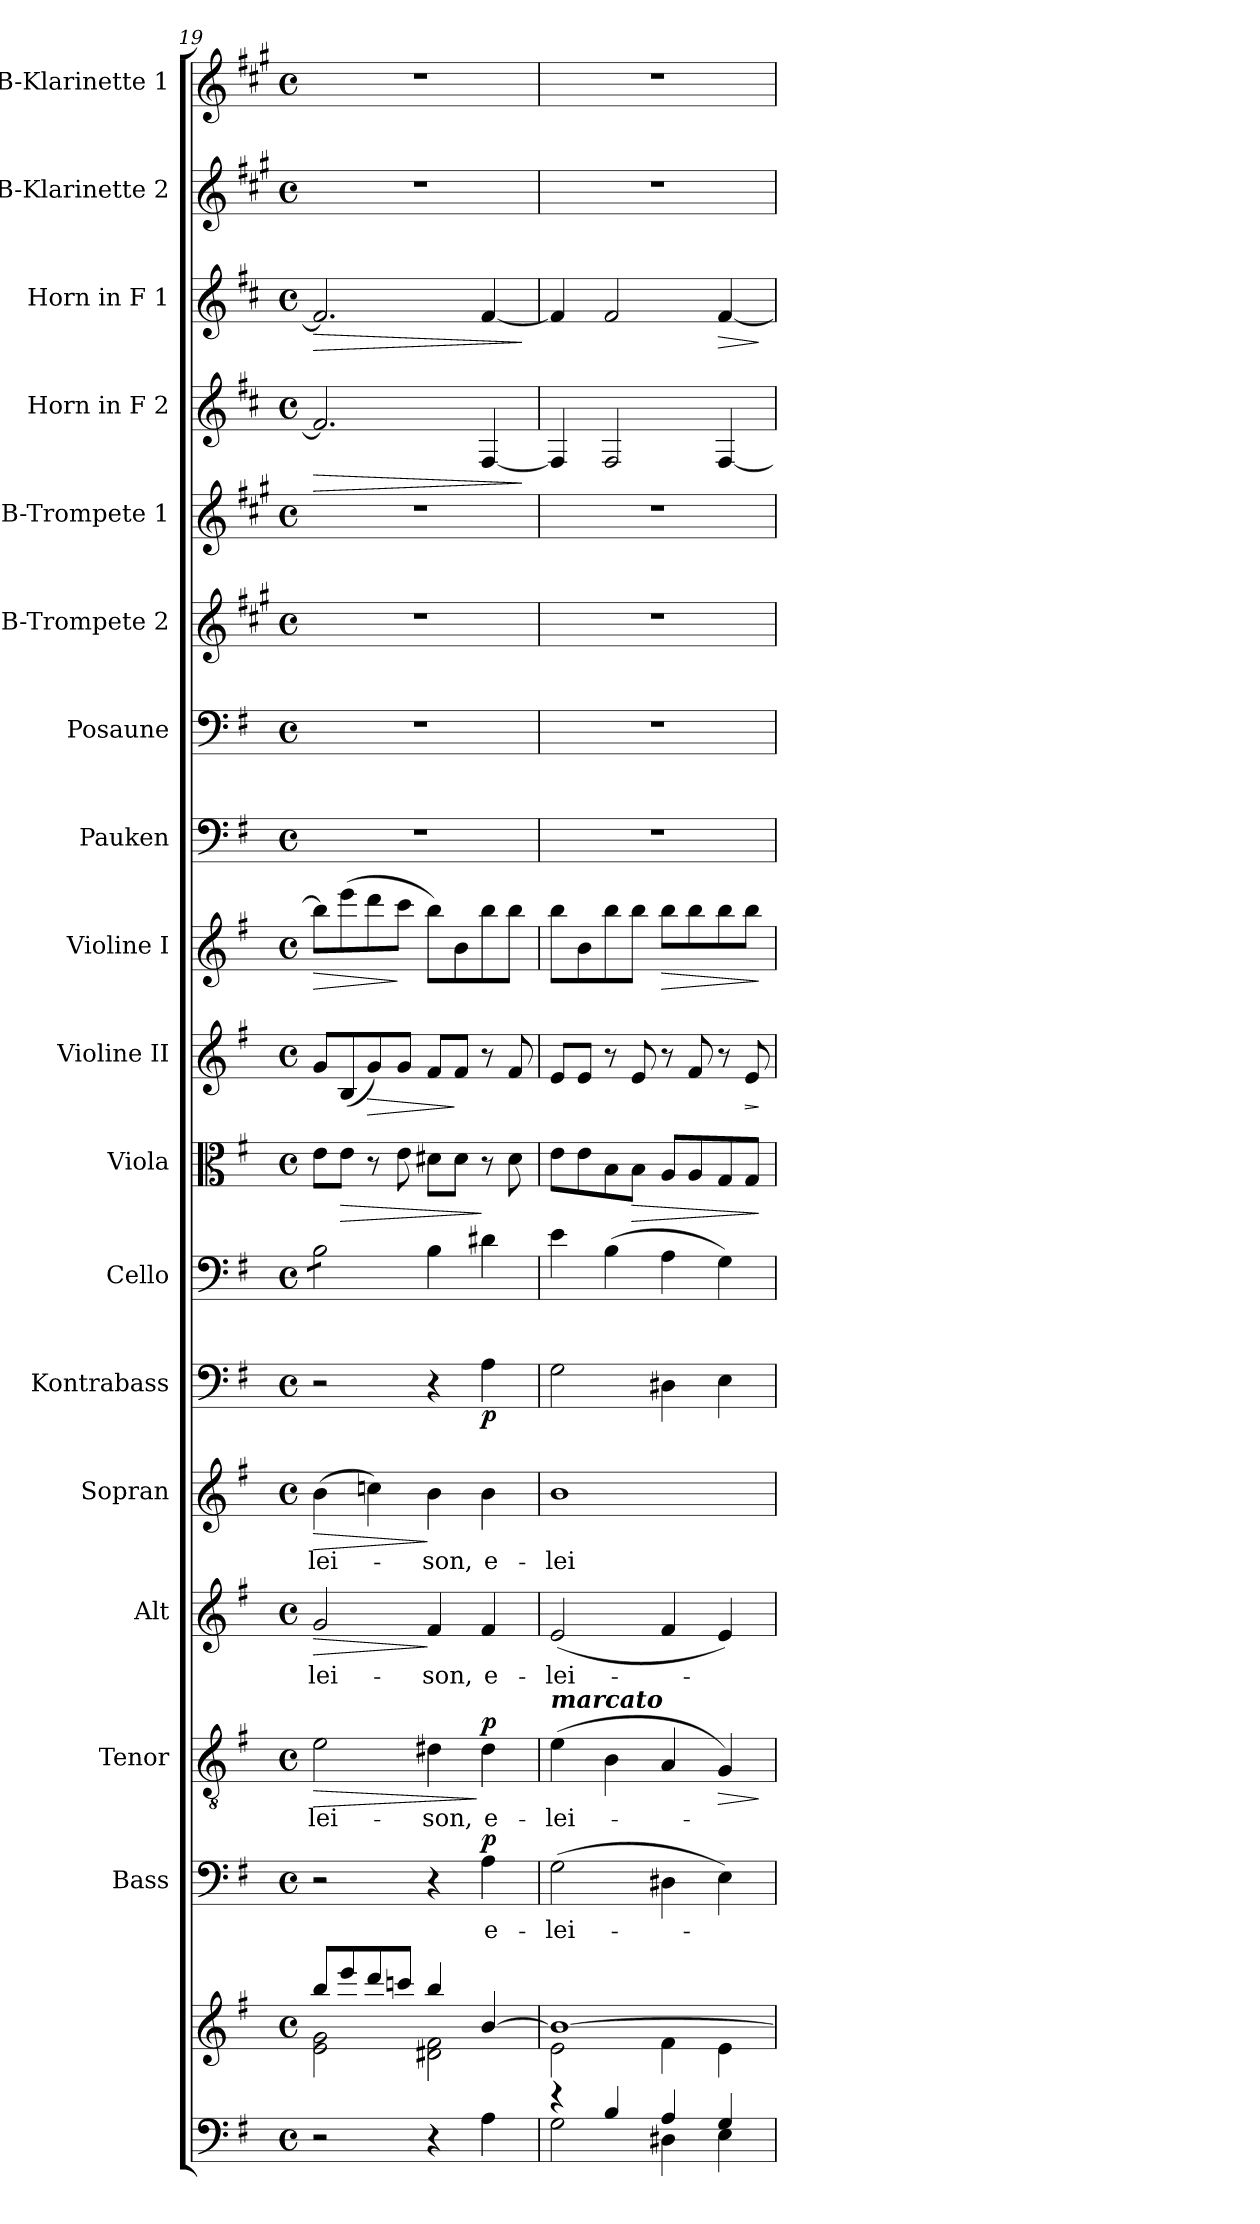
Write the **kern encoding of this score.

**kern	**kern	**kern	**text	**dynam	**kern	**text	**dynam	**kern	**text	**dynam	**kern	**text	**dynam	**kern	**dynam	**kern	**kern	**dynam	**kern	**dynam	**kern	**dynam	**kern	**kern	**kern	**kern	**kern	**dynam	**kern	**dynam	**kern	**kern
*part18	*part18	*part17	*part17	*part17	*part16	*part16	*part16	*part15	*part15	*part15	*part14	*part14	*part14	*part13	*part13	*part12	*part11	*part11	*part10	*part10	*part9	*part9	*part8	*part7	*part6	*part5	*part4	*part4	*part3	*part3	*part2	*part1
*staff19	*staff18	*staff17	*staff17	*staff17	*staff16	*staff16	*staff16	*staff15	*staff15	*staff15	*staff14	*staff14	*staff14	*staff13	*staff13	*staff12	*staff11	*staff11	*staff10	*staff10	*staff9	*staff9	*staff8	*staff7	*staff6	*staff5	*staff4	*staff4	*staff3	*staff3	*staff2	*staff1
*	*	*I"Bass	*	*	*I"Tenor	*	*	*I"Alt	*	*	*I"Sopran	*	*	*I"Kontrabass	*	*I"Cello	*I"Viola	*	*I"Violine II	*	*I"Violine I	*	*I"Pauken	*I"Posaune	*I"B-Trompete 2	*I"B-Trompete 1	*I"Horn in F 2	*	*I"Horn in F 1	*	*I"B-Klarinette 2	*I"B-Klarinette 1
*	*	*I'B.	*	*	*I'T.	*	*	*I'A.	*	*	*I'S.	*	*	*I'Kb.	*	*	*I'Vla.	*	*I'Vl. II	*	*I'Vl. I	*	*I'Pk.	*I'Pos.	*I'B Trp. 2	*I'B Trp. 1	*	*	*	*	*I'B Kl. 2	*I'B Kl. 1
*clefF4	*clefG2	*clefF4	*	*	*clefGv2	*	*	*clefG2	*	*	*clefG2	*	*	*clefF4	*	*clefF4	*clefC3	*	*clefG2	*	*clefG2	*	*clefF4	*clefF4	*clefG2	*clefG2	*clefG2	*	*clefG2	*	*clefG2	*clefG2
*	*	*	*	*	*	*	*	*	*	*	*	*	*	*ITrd7c12	*	*	*	*	*	*	*	*	*	*	*ITrd1c2	*ITrd1c2	*ITrd4c7	*	*ITrd4c7	*	*ITrd1c2	*ITrd1c2
*k[f#]	*k[f#]	*k[f#]	*	*	*k[f#]	*	*	*k[f#]	*	*	*k[f#]	*	*	*k[f#]	*	*k[f#]	*k[f#]	*	*k[f#]	*	*k[f#]	*	*k[f#]	*k[f#]	*k[f#]	*k[f#]	*k[f#]	*	*k[f#]	*	*k[f#]	*k[f#]
*G:	*G:	*G:	*	*	*G:	*	*	*G:	*	*	*G:	*	*	*G:	*	*G:	*G:	*	*G:	*	*G:	*	*G:	*G:	*G:	*G:	*G:	*	*G:	*	*G:	*G:
*M4/4	*M4/4	*M4/4	*	*	*M4/4	*	*	*M4/4	*	*	*M4/4	*	*	*M4/4	*	*M4/4	*M4/4	*	*M4/4	*	*M4/4	*	*M4/4	*M4/4	*M4/4	*M4/4	*M4/4	*	*M4/4	*	*M4/4	*M4/4
*met(c)	*met(c)	*met(c)	*	*	*met(c)	*	*	*met(c)	*	*	*met(c)	*	*	*met(c)	*	*met(c)	*met(c)	*	*met(c)	*	*met(c)	*	*met(c)	*met(c)	*met(c)	*met(c)	*met(c)	*	*met(c)	*	*met(c)	*met(c)
=19	=19	=19	=19	=19	=19	=19	=19	=19	=19	=19	=19	=19	=19	=19	=19	=19	=19	=19	=19	=19	=19	=19	=19	=19	=19	=19	=19	=19	=19	=19	=19	=19
*	*^	*	*	*	*	*	*	*	*	*	*	*	*	*	*	*	*	*	*	*	*	*	*	*	*	*	*	*	*	*	*	*
!	!	!	!	!	!	!	!LO:LY:b	!LO:HP:b	!	!LO:LY:b	!LO:HP:b	!	!LO:LY:b	!LO:HP:b	!	!	!	!	!	!	!	!	!LO:HP:b	!	!	!	!	!	!LO:HP:b	!	!LO:HP:b	!	!
*	*	*	*	*	*	*	*	*	*	*	*	*	*	*	*	*	*tremolo	*	*	*	*	*	*	*	*	*	*	*	*	*	*	*	*
2r	8bb/L	2e\ 2g\	2r	.	.	2e\	-lei-	>	2g/	-lei-	>	(>4b\	-lei-	>	2r	.	8B\L	8e\L	.	8g/L	.	8bb\L]	>	1r	1r	1r	1r	2.B/]	>	2.B/]	>	1r	1r
!	!	!	!	!	!	!	!	!	!	!	!	!	!	!	!	!	!	!	!LO:HP:b	!	!	!	!	!	!	!	!	!	!	!	!	!	!
.	8eee/	.	.	.	.	.	.	.	.	.	.	.	.	.	.	.	8B\	8e\J	>	(<8B/	.	(>8eee\	.	.	.	.	.	.	.	.	.	.	.
!	!	!	!	!	!	!	!	!	!	!	!	!	!	!	!	!	!	!	!	!	!LO:HP:b	!	!	!	!	!	!	!	!	!	!	!	!
.	8ddd/	.	.	.	.	.	.	.	.	.	.	4ccn\)	.	.	.	.	8B\	8r	.	8g/)	>	8ddd\	.	.	.	.	.	.	.	.	.	.	.
.	8cccn/J	.	.	.	.	.	.	.	.	.	.	.	.	.	.	.	8B\J	8e\	.	8g/J	.	8ccc\J	]	.	.	.	.	.	.	.	.	.	.
*	*	*	*	*	*	*	*	*	*	*	*	*	*	*	*	*	*Xtremolo	*	*	*	*	*	*	*	*	*	*	*	*	*	*	*	*
!	!	!	!	!	!	!	!LO:LY:b	!	!	!LO:LY:b	!	!	!LO:LY:b	!	!	!	!	!	!	!	!	!	!	!	!	!	!	!	!	!	!	!	!
4r	4bb/	2d#X\ 2f#\	4r	.	.	4d#X\	-son,	.	4f#/	-son,	]	4b\	-son,	]	4r	.	4B\	8d#X\L	.	8f#/L	.	8bb\L)	.	.	.	.	.	.	.	.	.	.	.
.	.	.	.	.	.	.	.	.	.	.	.	.	.	.	.	.	.	8d#\J	.	8f#/J	]	8b\	.	.	.	.	.	.	.	.	.	.	.
!	!	!	!	!LO:LY:b	!LO:DY:a	!	!LO:LY:b	!LO:DY:n=1:a	!	!LO:LY:b	!	!	!LO:LY:b	!	!	!LO:DY:b	!	!	!	!	!	!	!	!	!	!	!	!	!	!	!	!	!
4A\	[>4b/	.	4A\	e-	p	4d#\	e-	] p	4f#/	e-	.	4b\	e-	.	4AA\	p	4d#X\	8r	]	8r	.	8bb\	.	.	.	.	.	[4BB/	.	[4B/	.	.	.
.	.	.	.	.	.	.	.	.	.	.	.	.	.	.	.	.	.	8d#\	.	8f#/	.	8bb\J	.	.	.	.	.	.	.	.	.	.	.
*	*v	*v	*	*	*	*	*	*	*	*	*	*	*	*	*	*	*	*	*	*	*	*	*	*	*	*	*	*	*	*	*	*	*
.	.	.	.	.	.	.	.	.	.	.	.	.	.	.	.	.	.	.	.	.	.	.	.	.	.	.	.	]	.	]	.	.
=20	=20	=20	=20	=20	=20	=20	=20	=20	=20	=20	=20	=20	=20	=20	=20	=20	=20	=20	=20	=20	=20	=20	=20	=20	=20	=20	=20	=20	=20	=20	=20	=20
*^	*^	*	*	*	*	*	*	*	*	*	*	*	*	*	*	*	*	*	*	*	*	*	*	*	*	*	*	*	*	*	*	*
!	!	!	!	!	!	!	!LO:TX:a:Bi:t=marcato	!	!	!	!	!	!	!	!	!	!	!	!	!	!	!	!	!	!	!	!	!	!	!	!	!	!	!
!	!	!	!	!	!LO:LY:b	!	!	!LO:LY:b	!	!	!LO:LY:b	!	!	!LO:LY:b	!	!	!	!	!	!	!	!	!	!	!	!	!	!	!	!	!	!	!	!
4re	2G\	1b_	2e\	(>2G\	-lei-	.	(>4e\	-lei-	.	(<2e/	-lei-	.	1b	-lei-	.	2GG\	.	4e\	8e\L	.	8e/L	.	8bb\L	.	1r	1r	1r	1r	4BB/]	.	4B/]	.	1r	1r
.	.	.	.	.	.	.	.	.	.	.	.	.	.	.	.	.	.	.	8e\	.	8e/J	.	8b\	.	.	.	.	.	.	.	.	.	.	.
4B/	.	.	.	.	.	.	4B\	.	.	.	.	.	.	.	.	.	.	(>4B\	8B\	.	8r	.	8bb\	.	.	.	.	.	2BB/	.	2B/	.	.	.
!	!	!	!	!	!	!	!	!	!	!	!	!	!	!	!	!	!	!	!	!LO:HP:b	!	!	!	!	!	!	!	!	!	!	!	!	!	!
.	.	.	.	.	.	.	.	.	.	.	.	.	.	.	.	.	.	.	8B\J	>	8e/	.	8bb\J	.	.	.	.	.	.	.	.	.	.	.
!	!	!	!	!	!	!	!	!	!	!	!	!	!	!	!	!	!	!	!	!	!	!	!	!LO:HP:b	!	!	!	!	!	!	!	!	!	!
4A/	4D#X\	.	4f#\	4D#X\	.	.	4A/	.	.	4f#/	.	.	.	.	.	4DD#X\	.	4A\	8A/L	.	8r	.	8bb\L	>	.	.	.	.	.	.	.	.	.	.
.	.	.	.	.	.	.	.	.	.	.	.	.	.	.	.	.	.	.	8A/	.	8f#/	.	8bb\	.	.	.	.	.	.	.	.	.	.	.
!	!	!	!	!	!	!	!	!	!LO:HP:b	!	!	!	!	!	!	!	!	!	!	!	!	!	!	!	!	!	!	!	!	!	!	!LO:HP:b	!	!
4G/	4E\	.	4e\	4E\)	.	.	4G/)	.	>	4e/)	.	.	.	.	.	4EE\	.	4G\)	8G/	.	8r	.	8bb\	.	.	.	.	.	[4BB/	.	[4B/	>	.	.
!	!	!	!	!	!	!	!	!	!	!	!	!	!	!	!	!	!	!	!	!	!	!LO:HP:b	!	!	!	!	!	!	!	!	!	!	!	!
.	.	.	.	.	.	.	.	.	.	.	.	.	.	.	.	.	.	.	8G/J	.	8e/	>	8bb\J	.	.	.	.	.	.	.	.	.	.	.
*v	*v	*	*	*	*	*	*	*	*	*	*	*	*	*	*	*	*	*	*	*	*	*	*	*	*	*	*	*	*	*	*	*	*	*
*	*v	*v	*	*	*	*	*	*	*	*	*	*	*	*	*	*	*	*	*	*	*	*	*	*	*	*	*	*	*	*	*	*	*
.	.	.	.	.	.	.	]	.	.	.	.	.	.	.	.	.	.	]	.	]	.	]	.	.	.	.	.	.	.	]	.	.
=	=	=	=	=	=	=	=	=	=	=	=	=	=	=	=	=	=	=	=	=	=	=	=	=	=	=	=	=	=	=	=	=
*-	*-	*-	*-	*-	*-	*-	*-	*-	*-	*-	*-	*-	*-	*-	*-	*-	*-	*-	*-	*-	*-	*-	*-	*-	*-	*-	*-	*-	*-	*-	*-	*-
